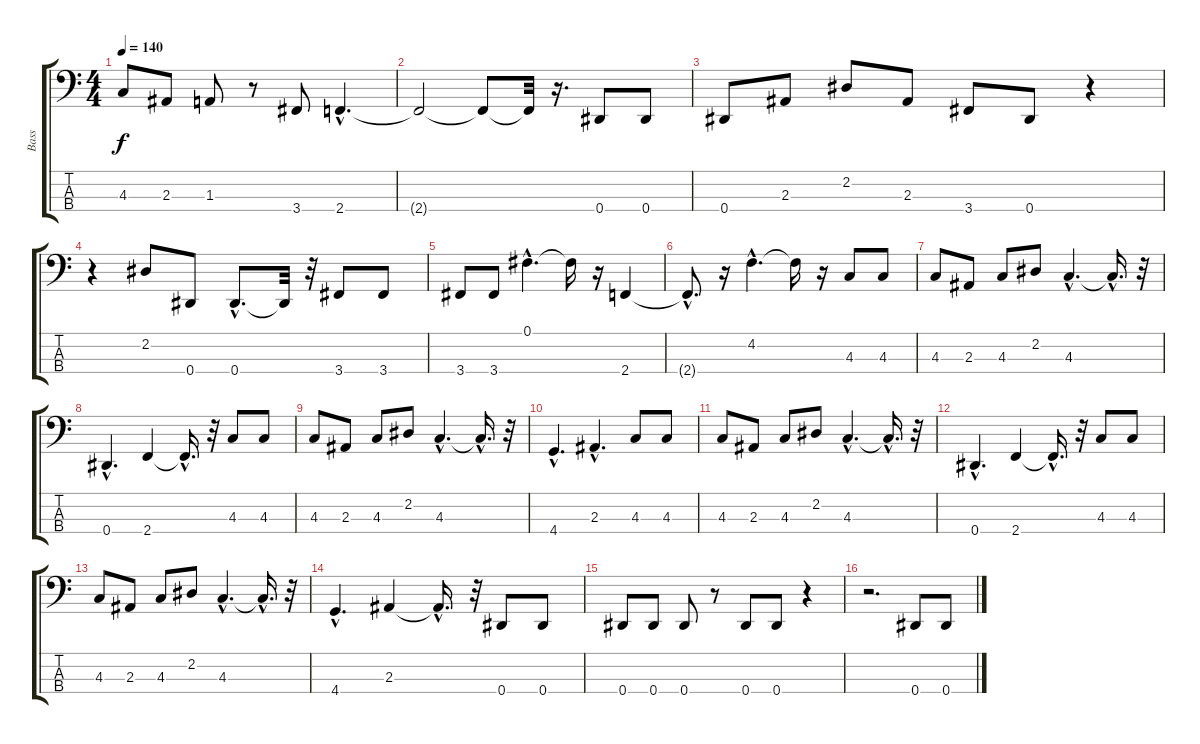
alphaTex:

\track ("Bass" "Bass") {instrument electricbassfinger}
\staff {score tabs}
\tuning (Gb2 Db2 Ab1 Eb1) {hide}
\ts (4 4)
\tempo 140
\clef f4
\ks c
4.3.8{dy f} 2.3.8 1.3.8 r.8 3.4.8 2.4{hac}.4{d} |
2.4{t}.2 2.4{t}.8 2.4{t}.32 r.16{d} 0.4.8 0.4.8 |
0.4.8 2.3.8 2.2.8 2.3.8 3.4.8 0.4.8 r.4 |
r.4 2.2.8 0.4.8 0.4{hac}.8{d} 0.4{t}.32 r.32 3.4.8 3.4.8 |
3.4.8 3.4.8 0.1{hac}.4{d} 0.1{t}.16 r.16 2.4.4 |
2.4{hac t}.8{d} r.16 4.2{hac}.4{d} 4.2{t}.16 r.16 4.3.8 4.3.8 |
4.3.8 2.3.8 4.3.8 2.2.8 4.3{hac}.4{d} 4.3{hac t}.16{d} r.32 |
0.4{hac}.4{d} 2.4.4 2.4{hac t}.16{d} r.32 4.3.8 4.3.8 |
4.3.8 2.3.8 4.3.8 2.2.8 4.3{hac}.4{d} 4.3{hac t}.16{d} r.32 |
4.4{hac}.4{d} 2.3{hac}.4{d} 4.3.8 4.3.8 |
4.3.8 2.3.8 4.3.8 2.2.8 4.3{hac}.4{d} 4.3{hac t}.16{d} r.32 |
0.4{hac}.4{d} 2.4.4 2.4{hac t}.16{d} r.32 4.3.8 4.3.8 |
4.3.8 2.3.8 4.3.8 2.2.8 4.3{hac}.4{d} 4.3{hac t}.16{d} r.32 |
4.4{hac}.4{d} 2.3.4 2.3{hac t}.16{d} r.32 0.4.8 0.4.8 |
0.4.8 0.4.8 0.4.8 r.8 0.4.8 0.4.8 r.4 |
r.2{d} 0.4.8 0.4.8
